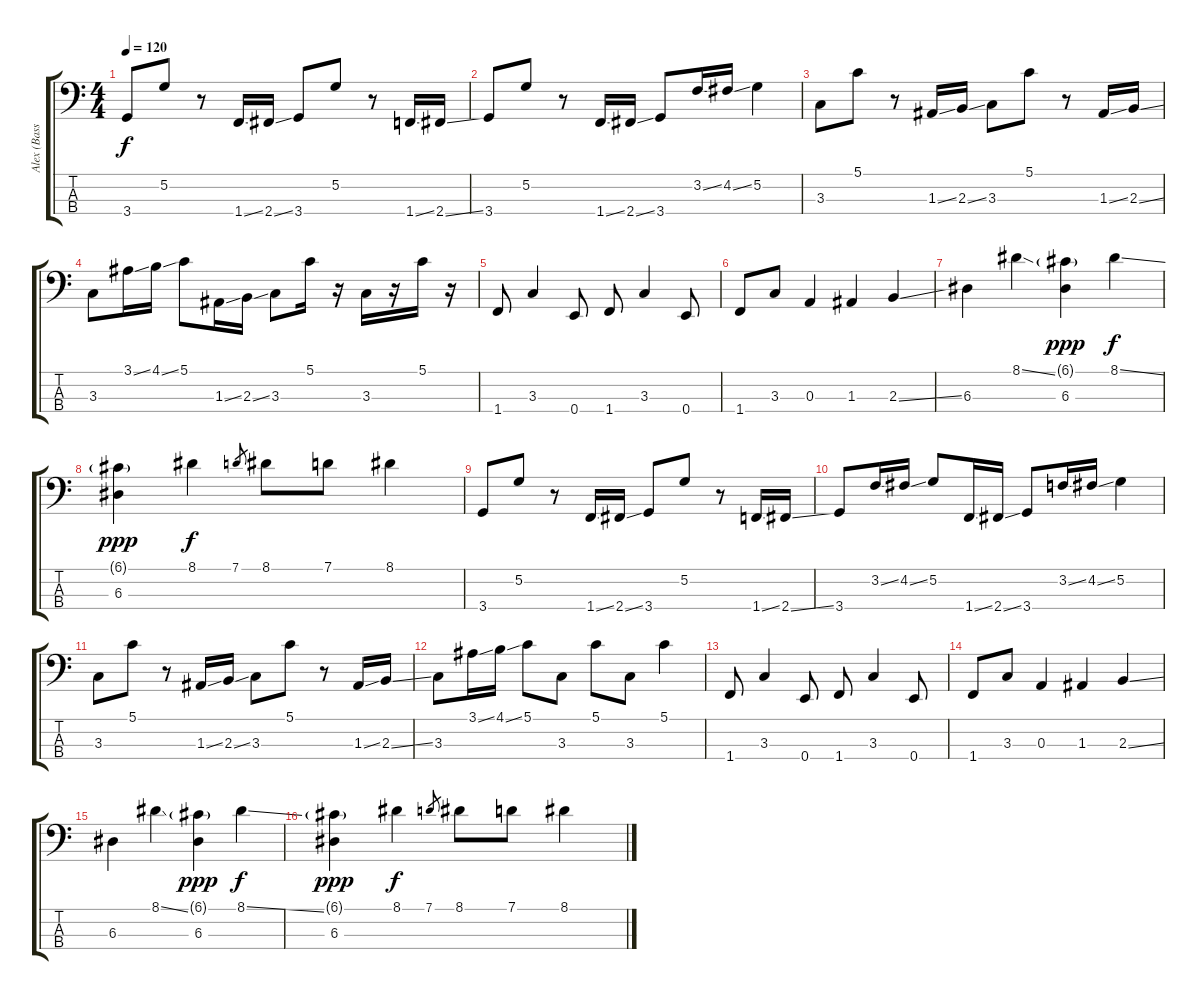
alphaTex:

\track ("Alex (Bass)" "Alex (Bass") {instrument electricbasspick}
\staff {score tabs}
\tuning (G2 D2 A1 E1) {hide}
\ts (4 4)
\tempo 120
\clef f4
\ks c
3.4.8{dy f} 5.2.8 r.8 1.4{ss}.16 2.4{ss}.16 3.4.8 5.2.8 r.8 1.4{ss}.16 2.4{ss}.16 |
3.4.8 5.2.8 r.8 1.4{ss}.16 2.4{ss}.16 3.4.8 3.2{ss}.16 4.2{ss}.16 5.2.4 |
3.3.8 5.1.8 r.8 1.3{ss}.16 2.3{ss}.16 3.3.8 5.1.8 r.8 1.3{ss}.16 2.3{ss}.16 |
3.3.8 3.1{ss}.16 4.1{ss}.16 5.1.8 1.3{ss}.16 2.3{ss}.16 3.3.8 5.1.16 r.16 3.3.16 r.16 5.1.16 r.16 |
1.4.8 3.3.4 0.4.8 1.4.8 3.3.4 0.4.8 |
1.4.8 3.3.8 0.3.4 1.3.4 2.3{ss}.4 |
6.3.4 8.1{ss}.4 (6.1{g} 6.3).4{dy ppp} 8.1{ss}.4{dy f} |
(6.1{g} 6.3).4{dy ppp} 8.1.4{dy f} 7.1.8{gr} 8.1.8 7.1.8 8.1.4 |
3.4.8 5.2.8 r.8 1.4{ss}.16 2.4{ss}.16 3.4.8 5.2.8 r.8 1.4{ss}.16 2.4{ss}.16 |
3.4.8 3.2{ss}.16 4.2{ss}.16 5.2.8 1.4{ss}.16 2.4{ss}.16 3.4.8 3.2{ss}.16 4.2{ss}.16 5.2.4 |
3.3.8 5.1.8 r.8 1.3{ss}.16 2.3{ss}.16 3.3.8 5.1.8 r.8 1.3{ss}.16 2.3{ss}.16 |
3.3.8 3.1{ss}.16 4.1{ss}.16 5.1.8 3.3.8 5.1.8 3.3.8 5.1.4 |
1.4.8 3.3.4 0.4.8 1.4.8 3.3.4 0.4.8 |
1.4.8 3.3.8 0.3.4 1.3.4 2.3{ss}.4 |
6.3.4 8.1{ss}.4 (6.1{g} 6.3).4{dy ppp} 8.1{ss}.4{dy f} |
(6.1{g} 6.3).4{dy ppp} 8.1.4{dy f} 7.1.8{gr} 8.1.8 7.1.8 8.1.4
